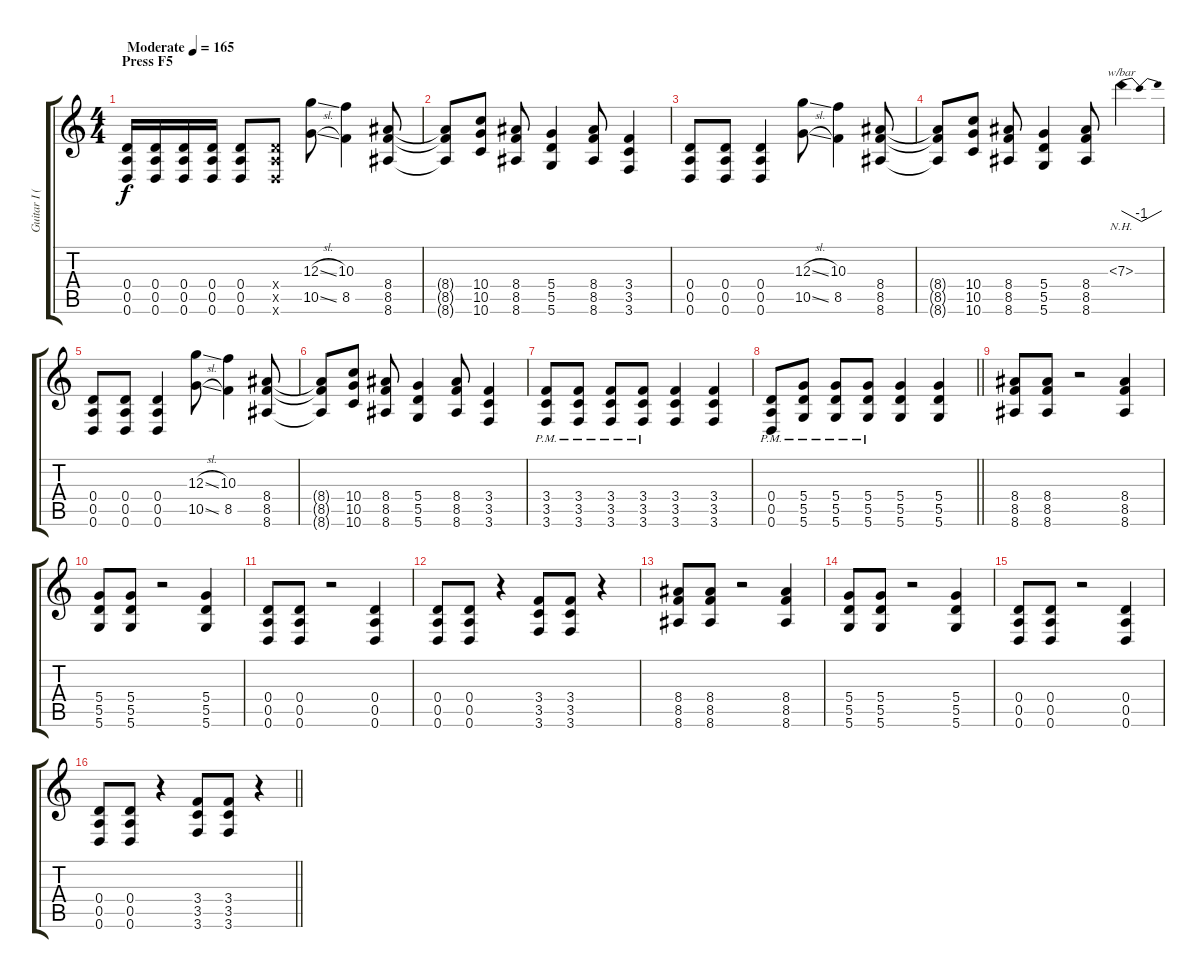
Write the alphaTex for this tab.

\track ("Guitar I (Right)" "Guitar I (") {instrument overdrivenguitar}
\staff {score tabs}
\tuning (E4 B3 G3 D3 A2 D2) {hide}
\ts (4 4)
\section ("" "Press F5")
\tempo (165 "Moderate")
\clef g2
\ks c
(0.4 0.5 0.6).16{dy f instrument overdrivenguitar} (0.4 0.5 0.6).16 (0.4 0.5 0.6).16 (0.4 0.5 0.6).16 (0.4 0.5 0.6).8 (0.4{x} 0.5{x} 0.6{x}).8 (12.3{sl} 10.5{sl}).8 (10.3 8.5).4 (8.4 8.5 8.6).8 |
(8.4{t} 8.5{t} 8.6{t}).8 (10.4 10.5 10.6).8 (8.4 8.5 8.6).8 (5.4 5.5 5.6).4 (8.4 8.5 8.6).8 (3.4 3.5 3.6).4 |
(0.4 0.5 0.6).8 (0.4 0.5 0.6).8 (0.4 0.5 0.6).4 (12.3{sl} 10.5{sl}).8 (10.3 8.5).4 (8.4 8.5 8.6).8 |
(8.4{t} 8.5{t} 8.6{t}).8 (10.4 10.5 10.6).8 (8.4 8.5 8.6).8 (5.4 5.5 5.6).4 (8.4 8.5 8.6).8 7.3{nh}.4{tbe (dip default 0 0 16 -4 60 0)} |
(0.4 0.5 0.6).8 (0.4 0.5 0.6).8 (0.4 0.5 0.6).4 (12.3{sl} 10.5{sl}).8 (10.3 8.5).4 (8.4 8.5 8.6).8 |
(8.4{t} 8.5{t} 8.6{t}).8 (10.4 10.5 10.6).8 (8.4 8.5 8.6).8 (5.4 5.5 5.6).4 (8.4 8.5 8.6).8 (3.4 3.5 3.6).4 |
(3.4{pm} 3.5{pm} 3.6{pm}).8 (3.4{pm} 3.5{pm} 3.6{pm}).8 (3.4{pm} 3.5{pm} 3.6{pm}).8 (3.4{pm} 3.5{pm} 3.6{pm}).8 (3.4 3.5 3.6).4 (3.4 3.5 3.6).4 |
\barLineRight lightlight
(0.4{pm} 0.5{pm} 0.6{pm}).8 (5.4{pm} 5.5{pm} 5.6{pm}).8 (5.4{pm} 5.5{pm} 5.6{pm}).8 (5.4{pm} 5.5{pm} 5.6{pm}).8 (5.4 5.5 5.6).4 (5.4 5.5 5.6).4 |
(8.4 8.5 8.6).8 (8.4 8.5 8.6).8 r.2 (8.4 8.5 8.6).4 |
(5.4 5.5 5.6).8 (5.4 5.5 5.6).8 r.2 (5.4 5.5 5.6).4 |
(0.4 0.5 0.6).8 (0.4 0.5 0.6).8 r.2 (0.4 0.5 0.6).4 |
(0.4 0.5 0.6).8 (0.4 0.5 0.6).8 r.4 (3.4 3.5 3.6).8 (3.4 3.5 3.6).8 r.4 |
(8.4 8.5 8.6).8 (8.4 8.5 8.6).8 r.2 (8.4 8.5 8.6).4 |
(5.4 5.5 5.6).8 (5.4 5.5 5.6).8 r.2 (5.4 5.5 5.6).4 |
(0.4 0.5 0.6).8 (0.4 0.5 0.6).8 r.2 (0.4 0.5 0.6).4 |
\barLineRight lightlight
(0.4 0.5 0.6).8 (0.4 0.5 0.6).8 r.4 (3.4 3.5 3.6).8 (3.4 3.5 3.6).8 r.4
